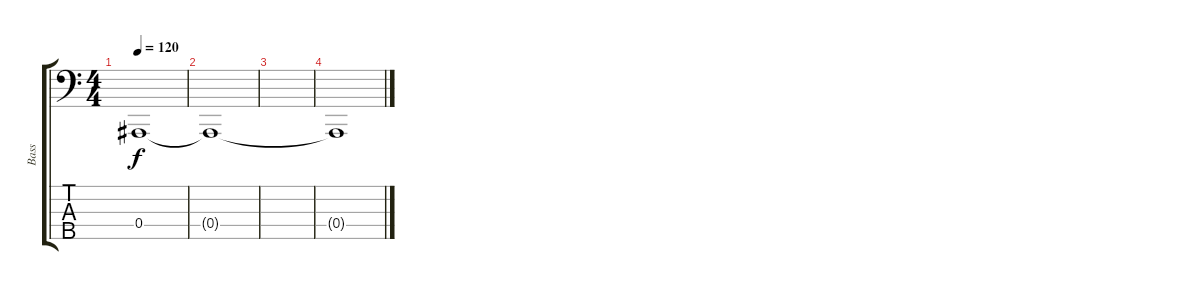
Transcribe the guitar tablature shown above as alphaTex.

\track ("Bass" "Bass") {instrument electricbassfinger}
\staff {score tabs}
\tuning (Db2 Ab1 Eb1 Bb0 F0) {hide}
\ts (4 4)
\tempo 120
\clef f4
\ks c
0.4.1{dy f} |
0.4{t}.1 |
|
0.4{t}.1
